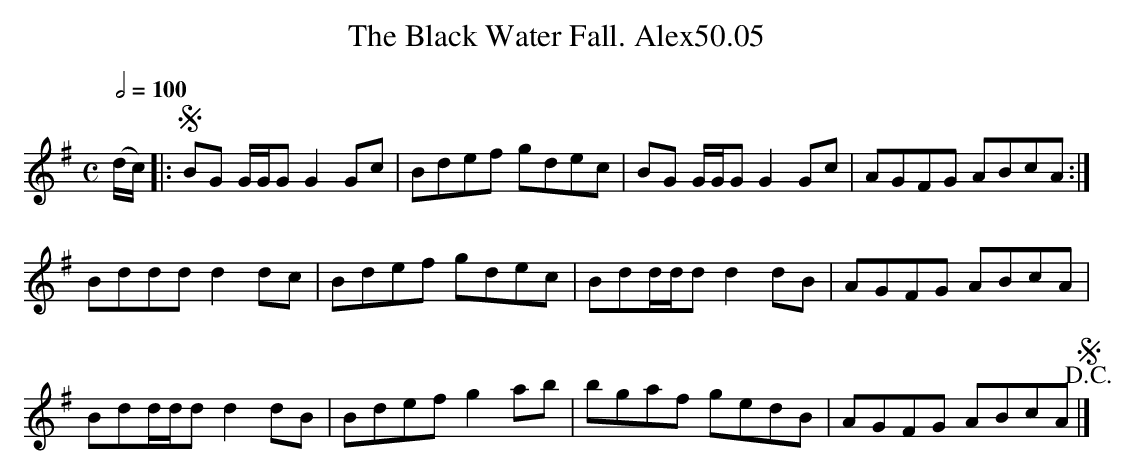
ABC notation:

X:1
T:Black Water Fall. Alex50.05, The
M:C
L:1/8
Q:1/2=100
K:Ador
(d/c/)|:!segno!BG G/G/G G2 Gc|Bdef gdec|BG G/G/G G2 Gc|AGFG ABcA:|
Bddd d2 dc|Bdef gdec|Bdd/d/d d2 dB|AGFG ABcA|
Bdd/d/d d2 dB|Bdef g2 ab|bgaf gedB|AGFG ABcA!D.C.!!segno!|]
